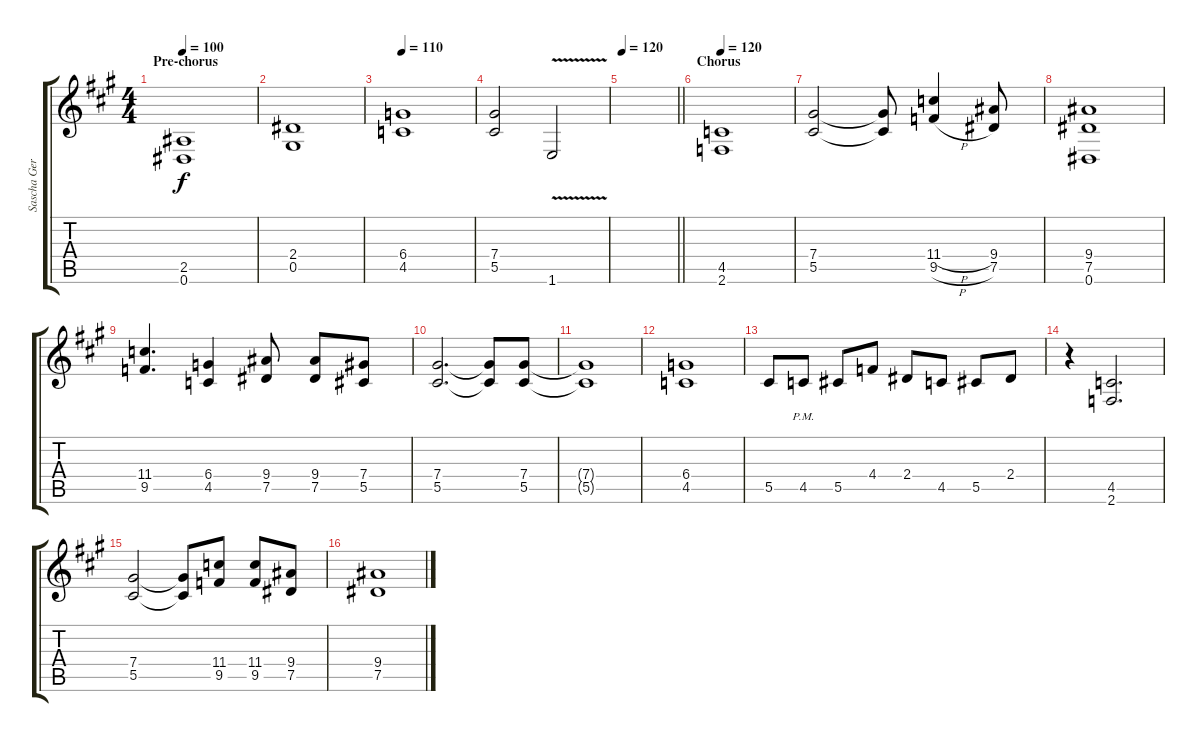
\track ("Sascha Gerstner" "Sascha Ger") {instrument distortionguitar}
\staff {score tabs}
\tuning (Eb4 Bb3 Gb3 Db3 Ab2 Eb2) {hide}
\ts (4 4)
\section ("" "Pre-chorus")
\tempo 100
\clef g2
\ks f#minor
(2.5 0.6).1{dy f} |
(2.4 0.5).1 |
\tempo 110
(6.4 4.5).1 |
(7.4 5.5).2 1.6{v}.2 |
\tempo 120
\barLineRight lightlight
|
\section ("" "Chorus")
\tempo 120
(4.5 2.6).1 |
(7.4 5.5).2 (7.4{t} 5.5{t}).8 (11.4{h} 9.5{h}).4 (9.4 7.5).8 |
(9.4 7.5 0.6).1 |
(11.4 9.5).4{d} (6.4 4.5).4 (9.4 7.5).8 (9.4 7.5).8 (7.4 5.5).8 |
(7.4 5.5).2{d} (7.4{t} 5.5{t}).8 (7.4 5.5).8 |
(7.4{t} 5.5{t}).1 |
(6.4 4.5).1 |
5.5.8 4.5{pm}.8 5.5.8 4.4.8 2.4.8 4.5.8 5.5.8 2.4.8 |
r.4 (4.5 2.6).2{d} |
(7.4 5.5).2 (7.4{t} 5.5{t}).8 (11.4 9.5).8 (11.4 9.5).8 (9.4 7.5).8 |
(9.4 7.5).1
